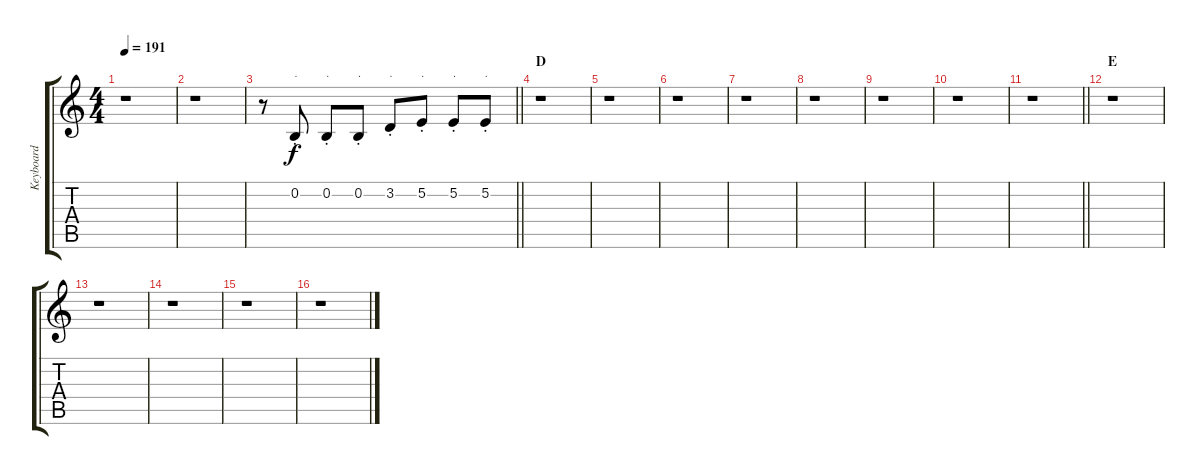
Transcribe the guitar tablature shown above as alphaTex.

\track ("Keyboard" "Keyboard") {instrument lead1square}
\staff {score tabs}
\tuning (E4 B3 G3 D3 A2 D2) {hide}
\ts (4 4)
\tempo 191
\clef g2
\ks c
r.1{dy f} |
r.1 |
\barLineRight lightlight
r.8 0.2{st}.8{txt "."} 0.2{st}.8{txt "."} 0.2{st}.8{txt "."} 3.2{st}.8{txt "."} 5.2{st}.8{txt "."} 5.2{st}.8{txt "."} 5.2{st}.8{txt "."} |
\section ("" "D")
r.1 |
r.1 |
r.1 |
r.1 |
r.1 |
r.1 |
r.1 |
\barLineRight lightlight
r.1 |
\section ("" "E")
r.1 |
r.1 |
r.1 |
r.1 |
r.1
